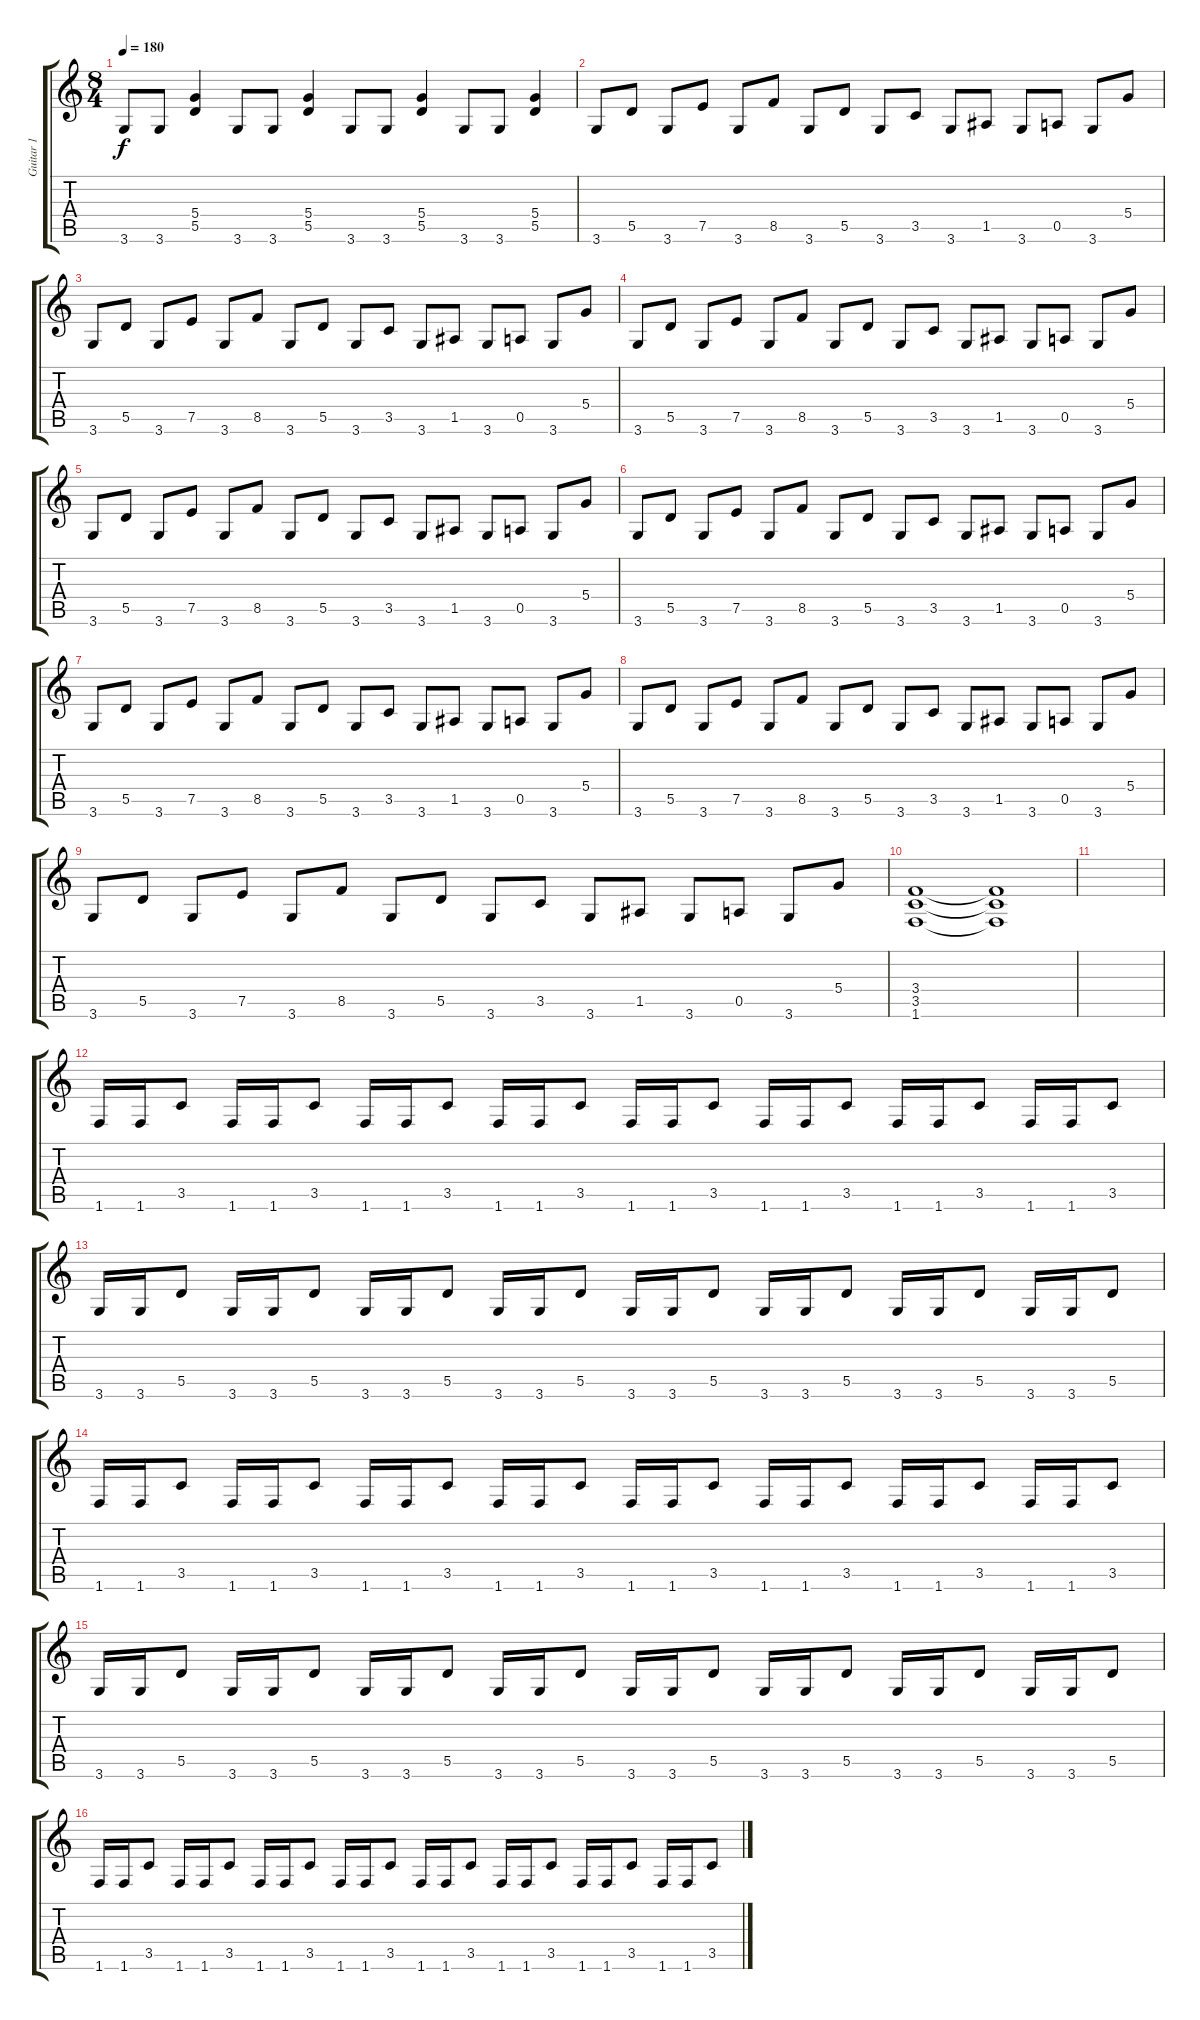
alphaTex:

\track ("Guitar 1" "Guitar 1") {instrument distortionguitar}
\staff {score tabs}
\tuning (E4 B3 G3 D3 A2 E2) {hide}
\ts (8 4)
\tempo 180
\clef g2
\ks c
3.6.8{dy f} 3.6.8 (5.4 5.5).4 3.6.8 3.6.8 (5.4 5.5).4 3.6.8 3.6.8 (5.4 5.5).4 3.6.8 3.6.8 (5.4 5.5).4 |
3.6.8{volume 16 balance 0} 5.5.8 3.6.8 7.5.8 3.6.8 8.5.8 3.6.8 5.5.8 3.6.8 3.5.8 3.6.8 1.5.8 3.6.8 0.5.8 3.6.8 5.4.8 |
3.6.8{balance 8} 5.5.8 3.6.8 7.5.8 3.6.8 8.5.8 3.6.8 5.5.8 3.6.8 3.5.8 3.6.8 1.5.8 3.6.8 0.5.8 3.6.8 5.4.8 |
3.6.8 5.5.8 3.6.8 7.5.8 3.6.8 8.5.8 3.6.8 5.5.8 3.6.8 3.5.8 3.6.8 1.5.8 3.6.8 0.5.8 3.6.8 5.4.8 |
3.6.8 5.5.8 3.6.8 7.5.8 3.6.8 8.5.8 3.6.8 5.5.8 3.6.8 3.5.8 3.6.8 1.5.8 3.6.8 0.5.8 3.6.8 5.4.8 |
3.6.8 5.5.8 3.6.8 7.5.8 3.6.8 8.5.8 3.6.8 5.5.8 3.6.8 3.5.8 3.6.8 1.5.8 3.6.8 0.5.8 3.6.8 5.4.8 |
3.6.8 5.5.8 3.6.8 7.5.8 3.6.8 8.5.8 3.6.8 5.5.8 3.6.8 3.5.8 3.6.8 1.5.8 3.6.8 0.5.8 3.6.8 5.4.8 |
3.6.8 5.5.8 3.6.8 7.5.8 3.6.8 8.5.8 3.6.8 5.5.8 3.6.8 3.5.8 3.6.8 1.5.8 3.6.8 0.5.8 3.6.8 5.4.8 |
3.6.8 5.5.8 3.6.8 7.5.8 3.6.8 8.5.8 3.6.8 5.5.8 3.6.8 3.5.8 3.6.8 1.5.8 3.6.8 0.5.8 3.6.8 5.4.8 |
(3.4 3.5 1.6).1 (3.4{t} 3.5{t} 1.6{t}).1 |
|
1.6.16 1.6.16 3.5.8 1.6.16 1.6.16 3.5.8 1.6.16 1.6.16 3.5.8 1.6.16 1.6.16 3.5.8 1.6.16 1.6.16 3.5.8 1.6.16 1.6.16 3.5.8 1.6.16 1.6.16 3.5.8 1.6.16 1.6.16 3.5.8 |
3.6.16 3.6.16 5.5.8 3.6.16 3.6.16 5.5.8 3.6.16 3.6.16 5.5.8 3.6.16 3.6.16 5.5.8 3.6.16 3.6.16 5.5.8 3.6.16 3.6.16 5.5.8 3.6.16 3.6.16 5.5.8 3.6.16 3.6.16 5.5.8 |
1.6.16 1.6.16 3.5.8 1.6.16 1.6.16 3.5.8 1.6.16 1.6.16 3.5.8 1.6.16 1.6.16 3.5.8 1.6.16 1.6.16 3.5.8 1.6.16 1.6.16 3.5.8 1.6.16 1.6.16 3.5.8 1.6.16 1.6.16 3.5.8 |
3.6.16 3.6.16 5.5.8 3.6.16 3.6.16 5.5.8 3.6.16 3.6.16 5.5.8 3.6.16 3.6.16 5.5.8 3.6.16 3.6.16 5.5.8 3.6.16 3.6.16 5.5.8 3.6.16 3.6.16 5.5.8 3.6.16 3.6.16 5.5.8 |
1.6.16 1.6.16 3.5.8 1.6.16 1.6.16 3.5.8 1.6.16 1.6.16 3.5.8 1.6.16 1.6.16 3.5.8 1.6.16 1.6.16 3.5.8 1.6.16 1.6.16 3.5.8 1.6.16 1.6.16 3.5.8 1.6.16 1.6.16 3.5.8
